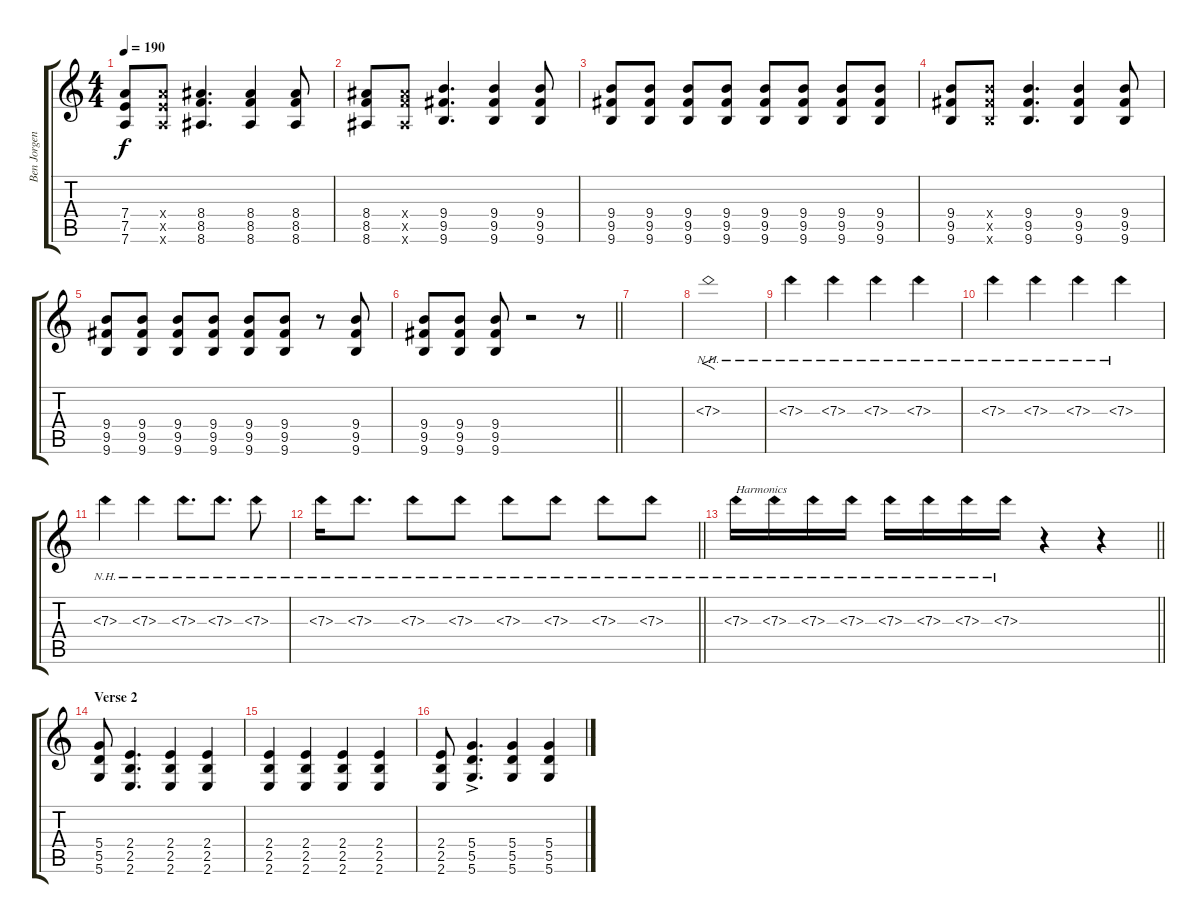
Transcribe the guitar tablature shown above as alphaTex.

\track ("Ben Jorgensen (Rhythm Guitar)" "Ben Jorgen") {instrument overdrivenguitar}
\staff {score tabs}
\tuning (E4 B3 G3 D3 A2 D2) {hide}
\ts (4 4)
\tempo 190
\clef g2
\ks c
(7.4 7.5 7.6).8{dy f} (7.4{x} 7.5{x} 7.6{x}).8 (8.4 8.5 8.6).4{d} (8.4 8.5 8.6).4 (8.4 8.5 8.6).8 |
(8.4 8.5 8.6).8 (8.4{x} 8.5{x} 8.6{x}).8 (9.4 9.5 9.6).4{d} (9.4 9.5 9.6).4 (9.4 9.5 9.6).8 |
(9.4 9.5 9.6).8 (9.4 9.5 9.6).8 (9.4 9.5 9.6).8 (9.4 9.5 9.6).8 (9.4 9.5 9.6).8 (9.4 9.5 9.6).8 (9.4 9.5 9.6).8 (9.4 9.5 9.6).8 |
(9.4 9.5 9.6).8 (9.4{x} 9.5{x} 9.6{x}).8 (9.4 9.5 9.6).4{d} (9.4 9.5 9.6).4 (9.4 9.5 9.6).8 |
(9.4 9.5 9.6).8 (9.4 9.5 9.6).8 (9.4 9.5 9.6).8 (9.4 9.5 9.6).8 (9.4 9.5 9.6).8 (9.4 9.5 9.6).8 r.8 (9.4 9.5 9.6).8 |
\barLineRight lightlight
(9.4 9.5 9.6).8 (9.4 9.5 9.6).8 (9.4 9.5 9.6).8 r.2 r.8 |
\section ("" "")
|
7.3{nh}.1{f} |
7.3{nh}.4 7.3{nh}.4 7.3{nh}.4 7.3{nh}.4 |
7.3{nh}.4 7.3{nh}.4 7.3{nh}.4 7.3{nh}.4 |
7.3{nh}.4 7.3{nh}.4 7.3{nh}.8{d} 7.3{nh}.8{d} 7.3{nh}.8 |
\barLineRight lightlight
7.3{nh}.16 7.3{nh}.8{d} 7.3{nh}.8 7.3{nh}.8 7.3{nh}.8 7.3{nh}.8 7.3{nh}.8 7.3{nh}.8 |
\section ("" "")
\barLineRight lightlight
7.3{nh}.16{txt "Harmonics"} 7.3{nh}.16 7.3{nh}.16 7.3{nh}.16 7.3{nh}.16 7.3{nh}.16 7.3{nh}.16 7.3{nh}.16 r.4 r.4 |
\section ("" "Verse 2")
(5.4 5.5 5.6).8{volume 16 balance 5} (2.4 2.5 2.6).4{d} (2.4 2.5 2.6).4 (2.4 2.5 2.6).4 |
(2.4 2.5 2.6).4 (2.4 2.5 2.6).4 (2.4 2.5 2.6).4 (2.4 2.5 2.6).4 |
(2.4 2.5 2.6).8 (5.4{ac} 5.5 5.6).4{d} (5.4 5.5 5.6).4 (5.4 5.5 5.6).4
